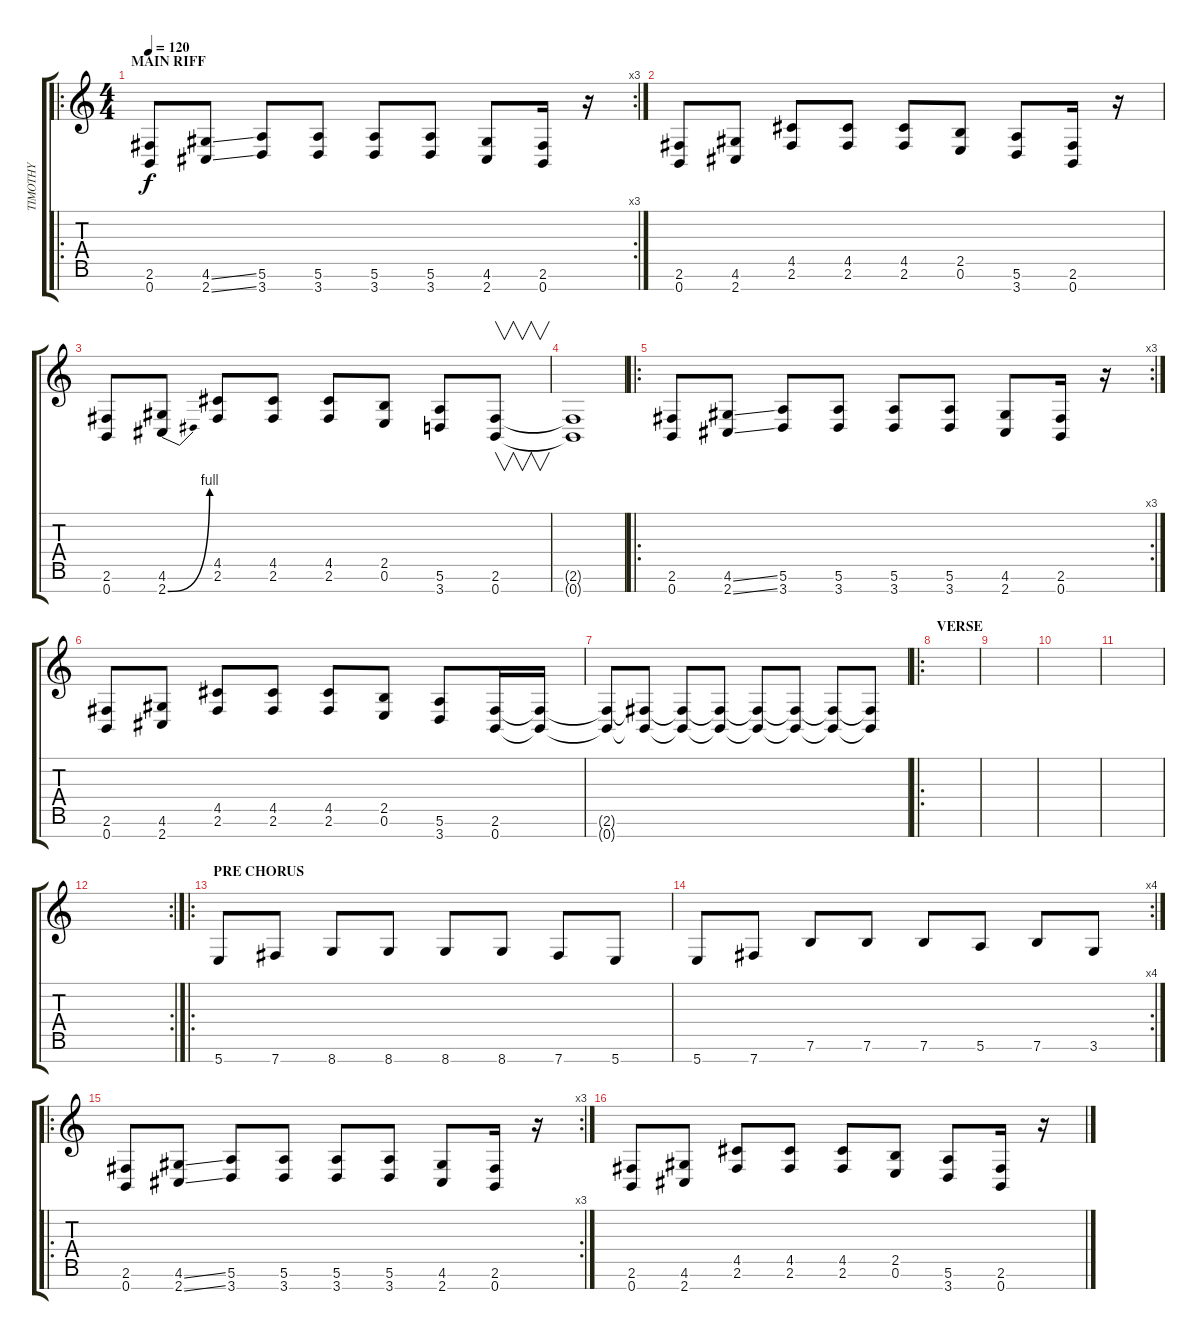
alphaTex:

\track ("TIMOTHY" "TIMOTHY") {instrument distortionguitar}
\staff {score tabs}
\tuning (E4 B3 G3 D3 A2 E2 B1) {hide}
\ro
\rc 3
\ts (4 4)
\section ("" "MAIN RIFF")
\tempo 120
\clef g2
\ks c
(2.6 0.7).8{dy f instrument distortionguitar} (4.6{ss} 2.7{ss}).8 (5.6 3.7).8 (5.6 3.7).8 (5.6 3.7).8 (5.6 3.7).8 (4.6 2.7).8 (2.6 0.7).16 r.16 |
(2.6 0.7).8 (4.6 2.7).8 (4.5 2.6).8 (4.5 2.6).8 (4.5 2.6).8 (2.5 0.6).8 (5.6 3.7).8 (2.6 0.7).16 r.16 |
(2.6 0.7).8 (4.6 2.7{be (bend 0 0 60 4)}).8 (4.5 2.6).8 (4.5 2.6).8 (4.5 2.6).8 (2.5 0.6).8 (5.6 3.7).8 (2.6 0.7).8{v} |
(2.6{t} 0.7{t}).1 |
\ro
\rc 3
(2.6 0.7).8 (4.6{ss} 2.7{ss}).8 (5.6 3.7).8 (5.6 3.7).8 (5.6 3.7).8 (5.6 3.7).8 (4.6 2.7).8 (2.6 0.7).16 r.16 |
(2.6 0.7).8 (4.6 2.7).8 (4.5 2.6).8 (4.5 2.6).8 (4.5 2.6).8 (2.5 0.6).8 (5.6 3.7).8 (2.6 0.7).16 (2.6{t} 0.7{t}).16 |
(2.6{t} 0.7{t}).8 (2.6{t} 0.7{t}).8 (2.6{t} 0.7{t}).8 (2.6{t} 0.7{t}).8 (2.6{t} 0.7{t}).8 (2.6{t} 0.7{t}).8 (2.6{t} 0.7{t}).8 (2.6{t} 0.7{t}).8 |
\ro
\section ("" "VERSE")
|
|
|
|
\rc 2
|
\ro
\section ("" "PRE CHORUS")
5.7.8 7.7.8 8.7.8 8.7.8 8.7.8 8.7.8 7.7.8 5.7.8 |
\rc 4
5.7.8 7.7.8 7.6.8 7.6.8 7.6.8 5.6.8 7.6.8 3.6.8 |
\ro
\rc 3
(2.6 0.7).8 (4.6{ss} 2.7{ss}).8 (5.6 3.7).8 (5.6 3.7).8 (5.6 3.7).8 (5.6 3.7).8 (4.6 2.7).8 (2.6 0.7).16 r.16 |
(2.6 0.7).8 (4.6 2.7).8 (4.5 2.6).8 (4.5 2.6).8 (4.5 2.6).8 (2.5 0.6).8 (5.6 3.7).8 (2.6 0.7).16 r.16
